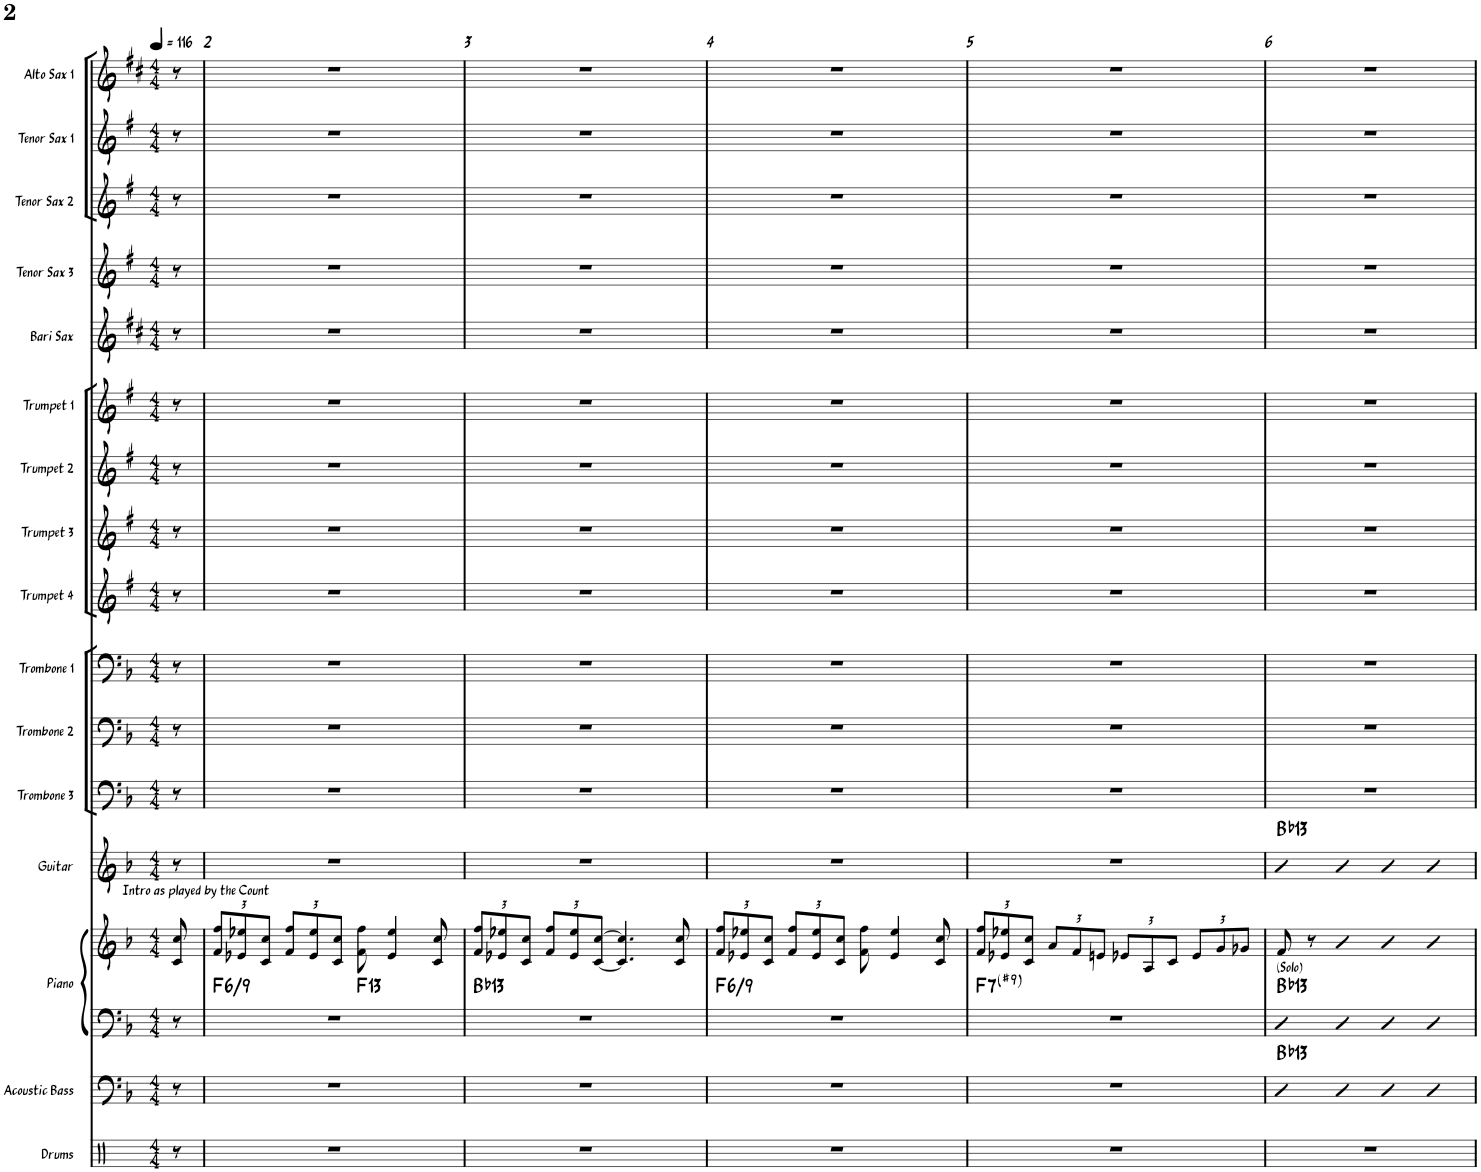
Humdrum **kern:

**kern	**kern	**harte	**kern	**kern	**harte	**kern	**harte	**kern	**kern	**kern	**kern	**kern	**kern	**kern	**kern	**kern	**kern	**kern	**kern
*part16	*part15	*part15	*part14	*part14	*part14	*part13	*part13	*part12	*part11	*part10	*part9	*part8	*part7	*part6	*part5	*part4	*part3	*part2	*part1
*staff17	*staff16	*	*staff15	*staff14	*	*staff13	*	*staff12	*staff11	*staff10	*staff9	*staff8	*staff7	*staff6	*staff5	*staff4	*staff3	*staff2	*staff1
*I"Drums	*I"Acoustic Bass	*	*I"Piano	*	*	*I"Guitar	*	*I"Trombone 3	*I"Trombone 2	*I"Trombone 1	*I"Trumpet 4	*I"Trumpet 3	*I"Trumpet 2	*I"Trumpet 1	*I"Bari Sax	*I"Tenor Sax 3	*I"Tenor Sax 2	*I"Tenor Sax 1	*I"Alto Sax 1
*I'Drums	*I'Bass	*	*I'Pno.	*	*	*I'Gtr.	*	*I'Tbn. 3	*I'Tbn. 2	*I'Tbn. 1	*I'Tpt. 4	*I'Tpt. 3	*I'Tpt. 2	*I'Tpt. 1	*I'Bari	*I'Tenor 3	*I'Tenor 2	*I'Tenor 1	*I'Alto 1
*clefX	*clefF4	*	*clefF4	*clefG2	*	*clefG2	*	*clefF4	*clefF4	*clefF4	*clefG2	*clefG2	*clefG2	*clefG2	*clefG2	*clefG2	*clefG2	*clefG2	*clefG2
*	*Trd7c12	*	*	*	*	*	*	*	*	*	*Trd1c2	*Trd1c2	*Trd1c2	*Trd1c2	*Trd12c21	*Trd8c14	*Trd8c14	*Trd8c14	*Trd5c9
*k[]	*k[b-]	*	*k[b-]	*k[b-]	*	*k[b-]	*	*k[b-]	*k[b-]	*k[b-]	*k[f#]	*k[f#]	*k[f#]	*k[f#]	*k[f#c#]	*k[f#]	*k[f#]	*k[f#]	*k[f#c#]
*M4/4	*M4/4	*	*M4/4	*M4/4	*	*M4/4	*	*M4/4	*M4/4	*M4/4	*M4/4	*M4/4	*M4/4	*M4/4	*M4/4	*M4/4	*M4/4	*M4/4	*M4/4
*MM116	*MM116	*	*MM116	*MM116	*	*MM116	*	*MM116	*MM116	*MM116	*MM116	*MM116	*MM116	*MM116	*MM116	*MM116	*MM116	*MM116	*MM116
=1	=1	=1	=1	=1	=1	=1	=1	=1	=1	=1	=1	=1	=1	=1	=1	=1	=1	=1	=1
!	!	!	!	!LO:TX:a:t=Intro as played by the Count	!	!	!	!	!	!	!	!	!	!	!	!	!	!	!
8r	8r	.	8r	8c/ 8cc/	.	8r	.	8r	8r	8r	8r	8r	8r	8r	8r	8r	8r	8r	8r
=2	=2	=2	=2	=2	=2	=2	=2	=2	=2	=2	=2	=2	=2	=2	=2	=2	=2	=2	=2
*	*	*	*	*Xbrackettup	*	*	*	*	*	*	*	*	*	*	*	*	*	*	*
!	!	!	!	!	!LO:H:kt=/6	!	!	!	!	!	!	!	!	!	!	!	!	!	!
1r	1r	.	1r	12f/ 12ff/L	F:maj6(9)	1r	.	1r	1r	1r	1r	1r	1r	1r	1r	1r	1r	1r	1r
.	.	.	.	12e-X/ 12ee-X/	.	.	.	.	.	.	.	.	.	.	.	.	.	.	.
.	.	.	.	12c/ 12cc/J	.	.	.	.	.	.	.	.	.	.	.	.	.	.	.
.	.	.	.	12f/ 12ff/L	.	.	.	.	.	.	.	.	.	.	.	.	.	.	.
.	.	.	.	12e-/ 12ee-/	.	.	.	.	.	.	.	.	.	.	.	.	.	.	.
.	.	.	.	12c/ 12cc/J	.	.	.	.	.	.	.	.	.	.	.	.	.	.	.
!	!	!	!	!	!LO:H:kt=13	!	!	!	!	!	!	!	!	!	!	!	!	!	!
.	.	.	.	8f\ 8ff\	F:9(11,13)	.	.	.	.	.	.	.	.	.	.	.	.	.	.
.	.	.	.	4e-/ 4ee-/	.	.	.	.	.	.	.	.	.	.	.	.	.	.	.
.	.	.	.	8c/ 8cc/	.	.	.	.	.	.	.	.	.	.	.	.	.	.	.
=3	=3	=3	=3	=3	=3	=3	=3	=3	=3	=3	=3	=3	=3	=3	=3	=3	=3	=3	=3
!	!	!	!	!	!LO:H:kt=13	!	!	!	!	!	!	!	!	!	!	!	!	!	!
1r	1r	.	1r	12f/ 12ff/L	Bb:9(11,13)	1r	.	1r	1r	1r	1r	1r	1r	1r	1r	1r	1r	1r	1r
.	.	.	.	12e-X/ 12ee-X/	.	.	.	.	.	.	.	.	.	.	.	.	.	.	.
.	.	.	.	12c/ 12cc/J	.	.	.	.	.	.	.	.	.	.	.	.	.	.	.
.	.	.	.	12f/ 12ff/L	.	.	.	.	.	.	.	.	.	.	.	.	.	.	.
.	.	.	.	12e-/ 12ee-/	.	.	.	.	.	.	.	.	.	.	.	.	.	.	.
.	.	.	.	[12c/ [12cc/J	.	.	.	.	.	.	.	.	.	.	.	.	.	.	.
.	.	.	.	4.c/] 4.cc/]	.	.	.	.	.	.	.	.	.	.	.	.	.	.	.
.	.	.	.	8c/ 8cc/	.	.	.	.	.	.	.	.	.	.	.	.	.	.	.
=4	=4	=4	=4	=4	=4	=4	=4	=4	=4	=4	=4	=4	=4	=4	=4	=4	=4	=4	=4
!	!	!	!	!	!LO:H:kt=/6	!	!	!	!	!	!	!	!	!	!	!	!	!	!
1r	1r	.	1r	12f/ 12ff/L	F:maj6(9)	1r	.	1r	1r	1r	1r	1r	1r	1r	1r	1r	1r	1r	1r
.	.	.	.	12e-X/ 12ee-X/	.	.	.	.	.	.	.	.	.	.	.	.	.	.	.
.	.	.	.	12c/ 12cc/J	.	.	.	.	.	.	.	.	.	.	.	.	.	.	.
.	.	.	.	12f/ 12ff/L	.	.	.	.	.	.	.	.	.	.	.	.	.	.	.
.	.	.	.	12e-/ 12ee-/	.	.	.	.	.	.	.	.	.	.	.	.	.	.	.
.	.	.	.	12c/ 12cc/J	.	.	.	.	.	.	.	.	.	.	.	.	.	.	.
.	.	.	.	8f\ 8ff\	.	.	.	.	.	.	.	.	.	.	.	.	.	.	.
.	.	.	.	4e-/ 4ee-/	.	.	.	.	.	.	.	.	.	.	.	.	.	.	.
.	.	.	.	8c/ 8cc/	.	.	.	.	.	.	.	.	.	.	.	.	.	.	.
=5	=5	=5	=5	=5	=5	=5	=5	=5	=5	=5	=5	=5	=5	=5	=5	=5	=5	=5	=5
!	!	!	!	!	!LO:H:kt=7	!	!	!	!	!	!	!	!	!	!	!	!	!	!
1r	1r	.	1r	12f/ 12ff/L	F:7(#9)	1r	.	1r	1r	1r	1r	1r	1r	1r	1r	1r	1r	1r	1r
.	.	.	.	12e-X/ 12ee-X/	.	.	.	.	.	.	.	.	.	.	.	.	.	.	.
.	.	.	.	12c/ 12cc/J	.	.	.	.	.	.	.	.	.	.	.	.	.	.	.
.	.	.	.	12a/L	.	.	.	.	.	.	.	.	.	.	.	.	.	.	.
.	.	.	.	12f/	.	.	.	.	.	.	.	.	.	.	.	.	.	.	.
.	.	.	.	12en/J	.	.	.	.	.	.	.	.	.	.	.	.	.	.	.
.	.	.	.	12e-X/L	.	.	.	.	.	.	.	.	.	.	.	.	.	.	.
.	.	.	.	12A/	.	.	.	.	.	.	.	.	.	.	.	.	.	.	.
.	.	.	.	12c/J	.	.	.	.	.	.	.	.	.	.	.	.	.	.	.
.	.	.	.	12e-/L	.	.	.	.	.	.	.	.	.	.	.	.	.	.	.
.	.	.	.	12g/	.	.	.	.	.	.	.	.	.	.	.	.	.	.	.
.	.	.	.	12g-X/J	.	.	.	.	.	.	.	.	.	.	.	.	.	.	.
=6	=6	=6	=6	=6	=6	=6	=6	=6	=6	=6	=6	=6	=6	=6	=6	=6	=6	=6	=6
!	!	!LO:H:kt=13	!	!LO:TX:b:t=(Solo)	!LO:H:kt=13	!	!LO:H:kt=13	!	!	!	!	!	!	!	!	!	!	!	!
1r	4b-	Bb:9(11,13)	4B-	8f/	Bb:9(11,13)	4B-	Bb:9(11,13)	1r	1r	1r	1r	1r	1r	1r	1r	1r	1r	1r	1r
.	.	.	.	8r	.	.	.	.	.	.	.	.	.	.	.	.	.	.	.
.	4b-	.	4B-	4b-	.	4B-	.	.	.	.	.	.	.	.	.	.	.	.	.
.	4b-	.	4B-	4b-	.	4B-	.	.	.	.	.	.	.	.	.	.	.	.	.
.	4b-	.	4B-	4b-	.	4B-	.	.	.	.	.	.	.	.	.	.	.	.	.
=	=	=	=	=	=	=	=	=	=	=	=	=	=	=	=	=	=	=	=
*-	*-	*-	*-	*-	*-	*-	*-	*-	*-	*-	*-	*-	*-	*-	*-	*-	*-	*-	*-
